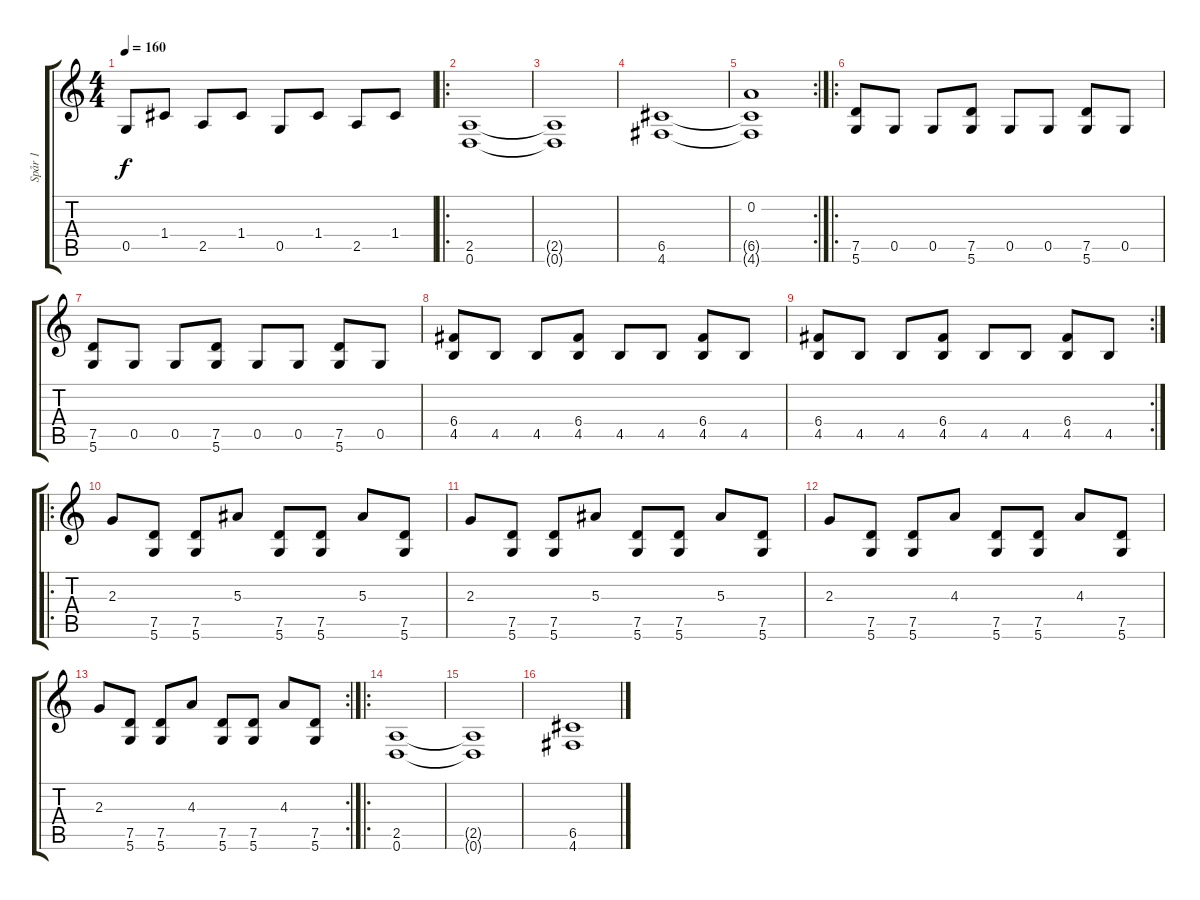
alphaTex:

\track ("Spår 1" "Spår 1") {instrument distortionguitar}
\staff {score tabs}
\tuning (D4 A3 F3 C3 G2 D2) {hide}
\ts (4 4)
\tempo 160
\clef g2
\ks c
0.5.8{dy f} 1.4.8 2.5.8 1.4.8 0.5.8 1.4.8 2.5.8 1.4.8 |
\ro
(2.5 0.6).1 |
(2.5{t} 0.6{t}).1 |
(6.5 4.6).1 |
\rc 2
(0.2 6.5{t} 4.6{t}).1 |
\ro
(7.5 5.6).8 0.5.8 0.5.8 (7.5 5.6).8 0.5.8 0.5.8 (7.5 5.6).8 0.5.8 |
(7.5 5.6).8 0.5.8 0.5.8 (7.5 5.6).8 0.5.8 0.5.8 (7.5 5.6).8 0.5.8 |
(6.4 4.5).8 4.5.8 4.5.8 (6.4 4.5).8 4.5.8 4.5.8 (6.4 4.5).8 4.5.8 |
\rc 2
(6.4 4.5).8 4.5.8 4.5.8 (6.4 4.5).8 4.5.8 4.5.8 (6.4 4.5).8 4.5.8 |
\ro
2.3.8 (7.5 5.6).8 (7.5 5.6).8 5.3.8 (7.5 5.6).8 (7.5 5.6).8 5.3.8 (7.5 5.6).8 |
2.3.8 (7.5 5.6).8 (7.5 5.6).8 5.3.8 (7.5 5.6).8 (7.5 5.6).8 5.3.8 (7.5 5.6).8 |
2.3.8 (7.5 5.6).8 (7.5 5.6).8 4.3.8 (7.5 5.6).8 (7.5 5.6).8 4.3.8 (7.5 5.6).8 |
\rc 2
2.3.8 (7.5 5.6).8 (7.5 5.6).8 4.3.8 (7.5 5.6).8 (7.5 5.6).8 4.3.8 (7.5 5.6).8 |
\ro
(2.5 0.6).1 |
(2.5{t} 0.6{t}).1 |
(6.5 4.6).1
